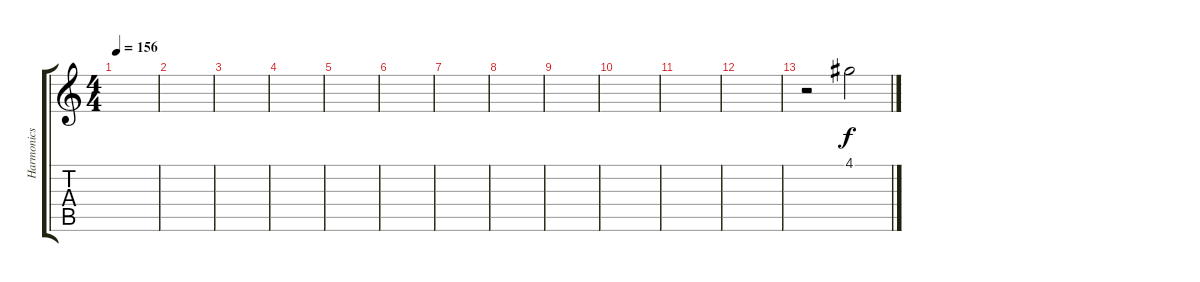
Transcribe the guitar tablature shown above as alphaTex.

\track ("Harmonics" "Harmonics") {instrument guitarharmonics}
\staff {score tabs}
\tuning (E4 B3 G3 D3 A2 D2) {hide}
\ts (4 4)
\tempo 156
\clef g2
\ks c
|
|
|
|
|
|
|
|
|
|
|
|
r.2 4.1.2
